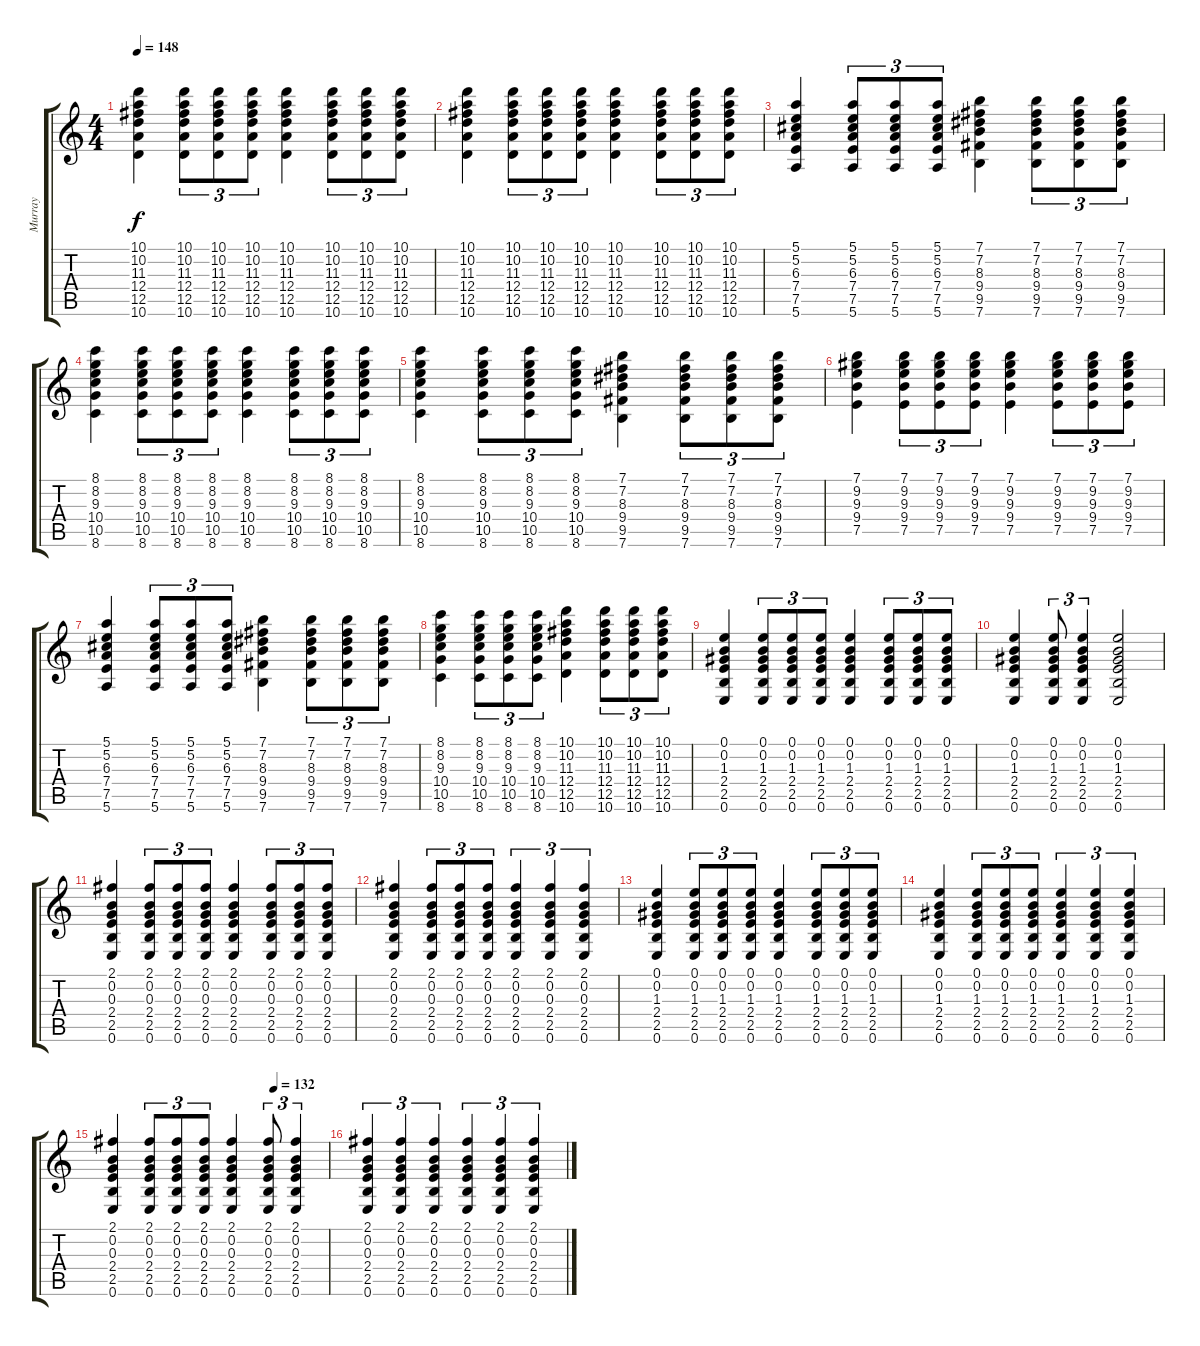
\track ("Murray" "Murray") {instrument electricguitarclean}
\staff {score tabs}
\tuning (E4 B3 G3 D3 A2 E2) {hide}
\ts (4 4)
\tempo 148
\clef g2
\ks c
(10.1 10.2 11.3 12.4 12.5 10.6).4{dy f} (10.1 10.2 11.3 12.4 12.5 10.6).8{tu (3 2)} (10.1 10.2 11.3 12.4 12.5 10.6).8{tu (3 2)} (10.1 10.2 11.3 12.4 12.5 10.6).8{tu (3 2)} (10.1 10.2 11.3 12.4 12.5 10.6).4 (10.1 10.2 11.3 12.4 12.5 10.6).8{tu (3 2)} (10.1 10.2 11.3 12.4 12.5 10.6).8{tu (3 2)} (10.1 10.2 11.3 12.4 12.5 10.6).8{tu (3 2)} |
(10.1 10.2 11.3 12.4 12.5 10.6).4 (10.1 10.2 11.3 12.4 12.5 10.6).8{tu (3 2)} (10.1 10.2 11.3 12.4 12.5 10.6).8{tu (3 2)} (10.1 10.2 11.3 12.4 12.5 10.6).8{tu (3 2)} (10.1 10.2 11.3 12.4 12.5 10.6).4 (10.1 10.2 11.3 12.4 12.5 10.6).8{tu (3 2)} (10.1 10.2 11.3 12.4 12.5 10.6).8{tu (3 2)} (10.1 10.2 11.3 12.4 12.5 10.6).8{tu (3 2)} |
(5.1 5.2 6.3 7.4 7.5 5.6).4 (5.1 5.2 6.3 7.4 7.5 5.6).8{tu (3 2)} (5.1 5.2 6.3 7.4 7.5 5.6).8{tu (3 2)} (5.1 5.2 6.3 7.4 7.5 5.6).8{tu (3 2)} (7.1 7.2 8.3 9.4 9.5 7.6).4 (7.1 7.2 8.3 9.4 9.5 7.6).8{tu (3 2)} (7.1 7.2 8.3 9.4 9.5 7.6).8{tu (3 2)} (7.1 7.2 8.3 9.4 9.5 7.6).8{tu (3 2)} |
(8.1 8.2 9.3 10.4 10.5 8.6).4 (8.1 8.2 9.3 10.4 10.5 8.6).8{tu (3 2)} (8.1 8.2 9.3 10.4 10.5 8.6).8{tu (3 2)} (8.1 8.2 9.3 10.4 10.5 8.6).8{tu (3 2)} (8.1 8.2 9.3 10.4 10.5 8.6).4 (8.1 8.2 9.3 10.4 10.5 8.6).8{tu (3 2)} (8.1 8.2 9.3 10.4 10.5 8.6).8{tu (3 2)} (8.1 8.2 9.3 10.4 10.5 8.6).8{tu (3 2)} |
(8.1 8.2 9.3 10.4 10.5 8.6).4 (8.1 8.2 9.3 10.4 10.5 8.6).8{tu (3 2)} (8.1 8.2 9.3 10.4 10.5 8.6).8{tu (3 2)} (8.1 8.2 9.3 10.4 10.5 8.6).8{tu (3 2)} (7.1 7.2 8.3 9.4 9.5 7.6).4 (7.1 7.2 8.3 9.4 9.5 7.6).8{tu (3 2)} (7.1 7.2 8.3 9.4 9.5 7.6).8{tu (3 2)} (7.1 7.2 8.3 9.4 9.5 7.6).8{tu (3 2)} |
(7.1 9.2 9.3 9.4 7.5).4 (7.1 9.2 9.3 9.4 7.5).8{tu (3 2)} (7.1 9.2 9.3 9.4 7.5).8{tu (3 2)} (7.1 9.2 9.3 9.4 7.5).8{tu (3 2)} (7.1 9.2 9.3 9.4 7.5).4 (7.1 9.2 9.3 9.4 7.5).8{tu (3 2)} (7.1 9.2 9.3 9.4 7.5).8{tu (3 2)} (7.1 9.2 9.3 9.4 7.5).8{tu (3 2)} |
(5.1 5.2 6.3 7.4 7.5 5.6).4 (5.1 5.2 6.3 7.4 7.5 5.6).8{tu (3 2)} (5.1 5.2 6.3 7.4 7.5 5.6).8{tu (3 2)} (5.1 5.2 6.3 7.4 7.5 5.6).8{tu (3 2)} (7.1 7.2 8.3 9.4 9.5 7.6).4 (7.1 7.2 8.3 9.4 9.5 7.6).8{tu (3 2)} (7.1 7.2 8.3 9.4 9.5 7.6).8{tu (3 2)} (7.1 7.2 8.3 9.4 9.5 7.6).8{tu (3 2)} |
(8.1 8.2 9.3 10.4 10.5 8.6).4 (8.1 8.2 9.3 10.4 10.5 8.6).8{tu (3 2)} (8.1 8.2 9.3 10.4 10.5 8.6).8{tu (3 2)} (8.1 8.2 9.3 10.4 10.5 8.6).8{tu (3 2)} (10.1 10.2 11.3 12.4 12.5 10.6).4 (10.1 10.2 11.3 12.4 12.5 10.6).8{tu (3 2)} (10.1 10.2 11.3 12.4 12.5 10.6).8{tu (3 2)} (10.1 10.2 11.3 12.4 12.5 10.6).8{tu (3 2)} |
(0.1 0.2 1.3 2.4 2.5 0.6).4 (0.1 0.2 1.3 2.4 2.5 0.6).8{tu (3 2)} (0.1 0.2 1.3 2.4 2.5 0.6).8{tu (3 2)} (0.1 0.2 1.3 2.4 2.5 0.6).8{tu (3 2)} (0.1 0.2 1.3 2.4 2.5 0.6).4 (0.1 0.2 1.3 2.4 2.5 0.6).8{tu (3 2)} (0.1 0.2 1.3 2.4 2.5 0.6).8{tu (3 2)} (0.1 0.2 1.3 2.4 2.5 0.6).8{tu (3 2)} |
(0.1 0.2 1.3 2.4 2.5 0.6).4 (0.1 0.2 1.3 2.4 2.5 0.6).8{tu (3 2)} (0.1 0.2 1.3 2.4 2.5 0.6).4{tu (3 2)} (0.1 0.2 1.3 2.4 2.5 0.6).2 |
(2.1 0.2 0.3 2.4 2.5 0.6).4 (2.1 0.2 0.3 2.4 2.5 0.6).8{tu (3 2)} (2.1 0.2 0.3 2.4 2.5 0.6).8{tu (3 2)} (2.1 0.2 0.3 2.4 2.5 0.6).8{tu (3 2)} (2.1 0.2 0.3 2.4 2.5 0.6).4 (2.1 0.2 0.3 2.4 2.5 0.6).8{tu (3 2)} (2.1 0.2 0.3 2.4 2.5 0.6).8{tu (3 2)} (2.1 0.2 0.3 2.4 2.5 0.6).8{tu (3 2)} |
(2.1 0.2 0.3 2.4 2.5 0.6).4 (2.1 0.2 0.3 2.4 2.5 0.6).8{tu (3 2)} (2.1 0.2 0.3 2.4 2.5 0.6).8{tu (3 2)} (2.1 0.2 0.3 2.4 2.5 0.6).8{tu (3 2)} (2.1 0.2 0.3 2.4 2.5 0.6).4{tu (3 2)} (2.1 0.2 0.3 2.4 2.5 0.6).4{tu (3 2)} (2.1 0.2 0.3 2.4 2.5 0.6).4{tu (3 2)} |
(0.1 0.2 1.3 2.4 2.5 0.6).4 (0.1 0.2 1.3 2.4 2.5 0.6).8{tu (3 2)} (0.1 0.2 1.3 2.4 2.5 0.6).8{tu (3 2)} (0.1 0.2 1.3 2.4 2.5 0.6).8{tu (3 2)} (0.1 0.2 1.3 2.4 2.5 0.6).4 (0.1 0.2 1.3 2.4 2.5 0.6).8{tu (3 2)} (0.1 0.2 1.3 2.4 2.5 0.6).8{tu (3 2)} (0.1 0.2 1.3 2.4 2.5 0.6).8{tu (3 2)} |
(0.1 0.2 1.3 2.4 2.5 0.6).4 (0.1 0.2 1.3 2.4 2.5 0.6).8{tu (3 2)} (0.1 0.2 1.3 2.4 2.5 0.6).8{tu (3 2)} (0.1 0.2 1.3 2.4 2.5 0.6).8{tu (3 2)} (0.1 0.2 1.3 2.4 2.5 0.6).4{tu (3 2)} (0.1 0.2 1.3 2.4 2.5 0.6).4{tu (3 2)} (0.1 0.2 1.3 2.4 2.5 0.6).4{tu (3 2)} |
\tempo (132 0.75)
(2.1 0.2 0.3 2.4 2.5 0.6).4 (2.1 0.2 0.3 2.4 2.5 0.6).8{tu (3 2)} (2.1 0.2 0.3 2.4 2.5 0.6).8{tu (3 2)} (2.1 0.2 0.3 2.4 2.5 0.6).8{tu (3 2)} (2.1 0.2 0.3 2.4 2.5 0.6).4 (2.1 0.2 0.3 2.4 2.5 0.6).8{tu (3 2)} (2.1 0.2 0.3 2.4 2.5 0.6).4{tu (3 2)} |
(2.1 0.2 0.3 2.4 2.5 0.6).4{tu (3 2)} (2.1 0.2 0.3 2.4 2.5 0.6).4{tu (3 2)} (2.1 0.2 0.3 2.4 2.5 0.6).4{tu (3 2)} (2.1 0.2 0.3 2.4 2.5 0.6).4{tu (3 2)} (2.1 0.2 0.3 2.4 2.5 0.6).4{tu (3 2)} (2.1 0.2 0.3 2.4 2.5 0.6).4{tu (3 2)}
